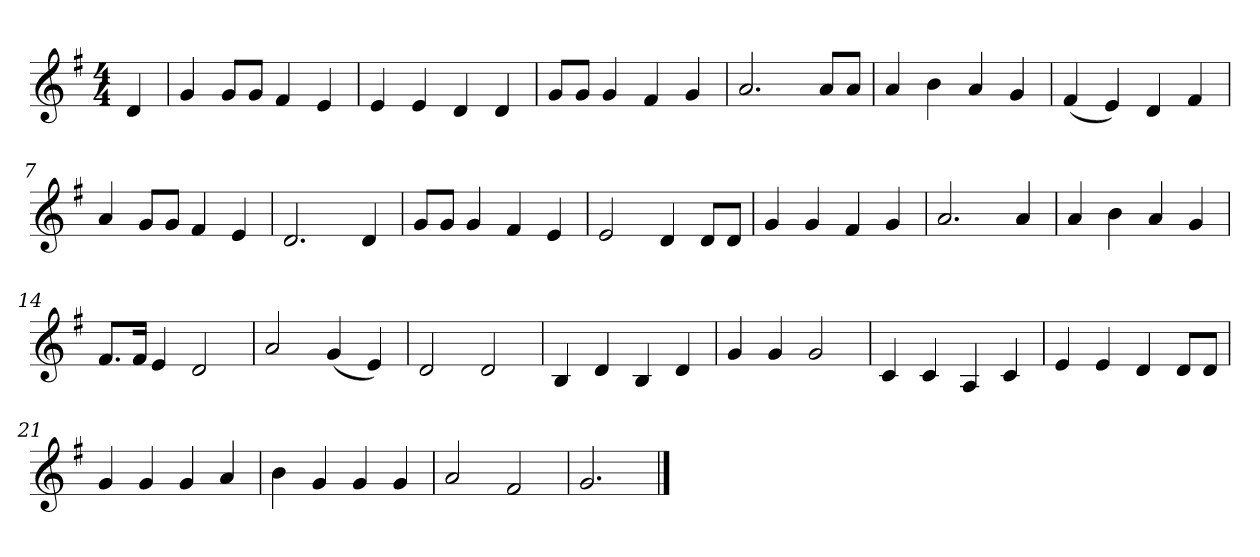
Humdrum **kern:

**kern
*part1
*staff1
*k[f#]
*M4/4
*MM120
=
4d
=1
4g
8gL
8gJ
4f#
4e
=2
4e
4e
4d
4d
=3
8gL
8gJ
4g
4f#
4g
=4
2.a
8aL
8aJ
=5
4a
4b
4a
4g
=6
(4f#
4e)
4d
4f#
=7
4a
8gL
8gJ
4f#
4e
=8
2.d
4d
=9
8gL
8gJ
4g
4f#
4e
=10
2e
4d
8dL
8dJ
=11
4g
4g
4f#
4g
=12
2.a
4a
=13
4a
4b
4a
4g
=14
8.f#L
16f#Jk
4e
2d
=15
2a
(4g
4e)
=16
2d
2d
=17
4B
4d
4B
4d
=18
4g
4g
2g
=19
4c
4c
4A
4c
=20
4e
4e
4d
8dL
8dJ
=21
4g
4g
4g
4a
=22
4b
4g
4g
4g
=23
2a
2f#
=24
2.g
==
*-
